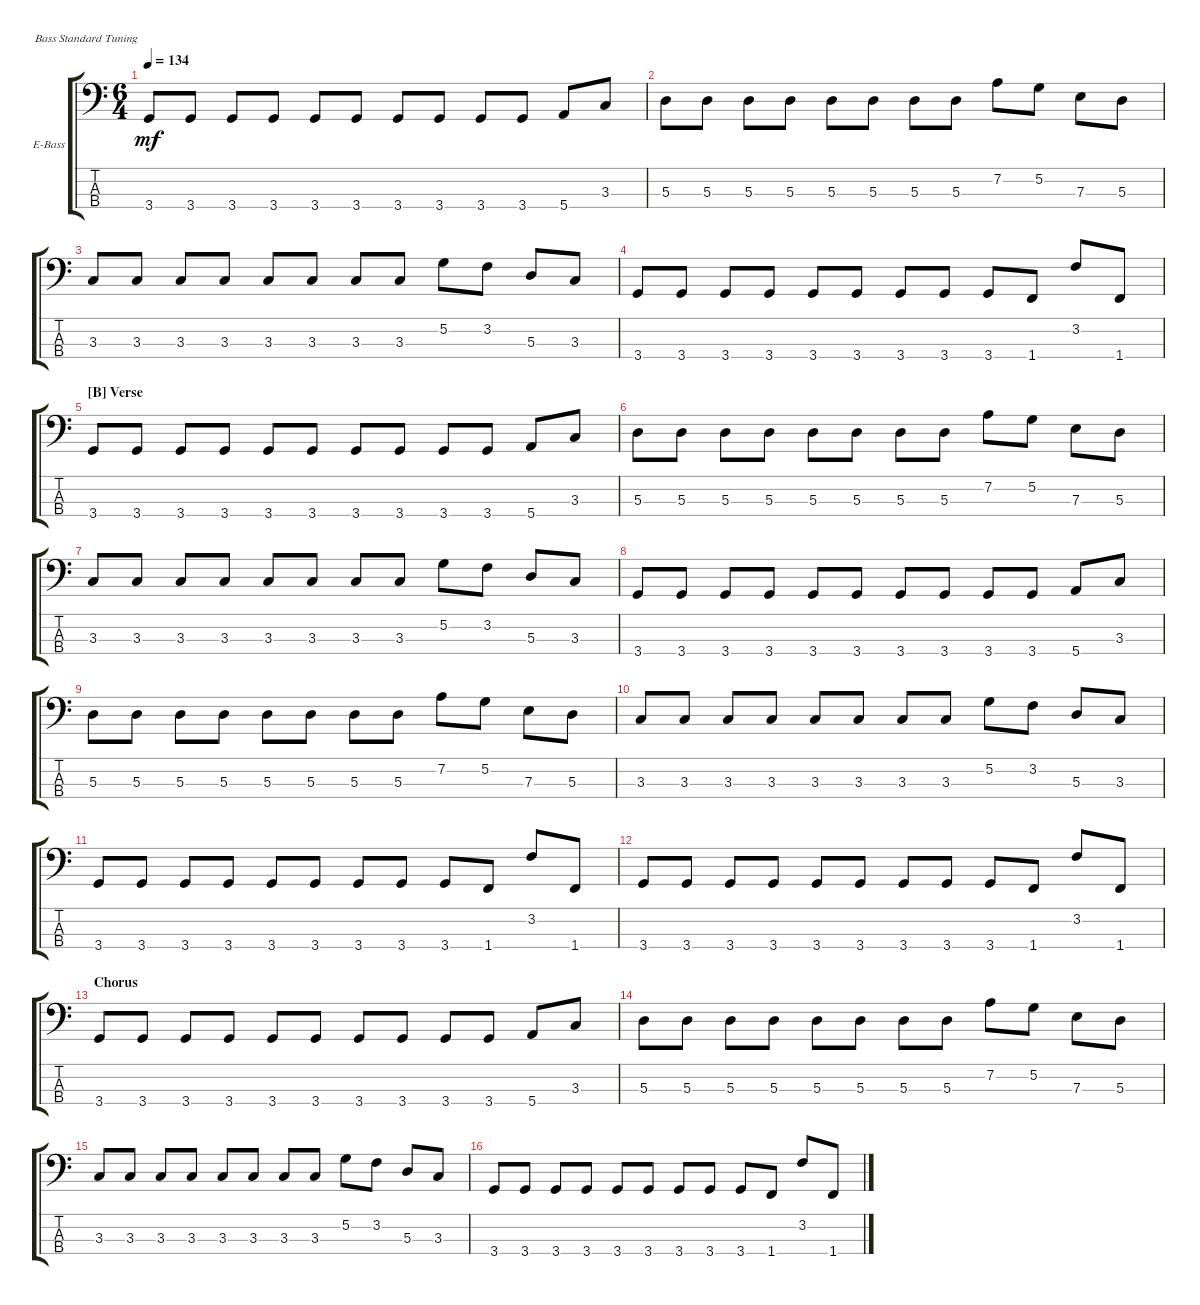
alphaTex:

\defaultSystemsLayout 4
\bracketExtendMode groupsimilarinstruments
\firstSystemTrackNameOrientation horizontal
\otherSystemsTrackNameOrientation horizontal
\track ("Electric Bass" "E-Bass") {instrument electricbassfinger}
\staff {score tabs}
\tuning (G2 D2 A1 E1)
\ts (6 4)
\tempo 134
\clef f4
\ks c
3.4.8{dy mf} 3.4.8 3.4.8 3.4.8 3.4.8 3.4.8 3.4.8 3.4.8 3.4.8 3.4.8 5.4.8 3.3.8 |
5.3.8 5.3.8 5.3.8 5.3.8 5.3.8 5.3.8 5.3.8 5.3.8 7.2.8 5.2.8 7.3.8 5.3.8 |
3.3.8 3.3.8 3.3.8 3.3.8 3.3.8 3.3.8 3.3.8 3.3.8 5.2.8 3.2.8 5.3.8 3.3.8 |
3.4.8 3.4.8 3.4.8 3.4.8 3.4.8 3.4.8 3.4.8 3.4.8 3.4.8 1.4.8 3.2.8 1.4.8 |
\section ("B" "Verse")
3.4.8 3.4.8 3.4.8 3.4.8 3.4.8 3.4.8 3.4.8 3.4.8 3.4.8 3.4.8 5.4.8 3.3.8 |
5.3.8 5.3.8 5.3.8 5.3.8 5.3.8 5.3.8 5.3.8 5.3.8 7.2.8 5.2.8 7.3.8 5.3.8 |
3.3.8 3.3.8 3.3.8 3.3.8 3.3.8 3.3.8 3.3.8 3.3.8 5.2.8 3.2.8 5.3.8 3.3.8 |
3.4.8 3.4.8 3.4.8 3.4.8 3.4.8 3.4.8 3.4.8 3.4.8 3.4.8 3.4.8 5.4.8 3.3.8 |
5.3.8 5.3.8 5.3.8 5.3.8 5.3.8 5.3.8 5.3.8 5.3.8 7.2.8 5.2.8 7.3.8 5.3.8 |
3.3.8 3.3.8 3.3.8 3.3.8 3.3.8 3.3.8 3.3.8 3.3.8 5.2.8 3.2.8 5.3.8 3.3.8 |
3.4.8 3.4.8 3.4.8 3.4.8 3.4.8 3.4.8 3.4.8 3.4.8 3.4.8 1.4.8 3.2.8 1.4.8 |
3.4.8 3.4.8 3.4.8 3.4.8 3.4.8 3.4.8 3.4.8 3.4.8 3.4.8 1.4.8 3.2.8 1.4.8 |
\section ("" "Chorus")
3.4.8 3.4.8 3.4.8 3.4.8 3.4.8 3.4.8 3.4.8 3.4.8 3.4.8 3.4.8 5.4.8 3.3.8 |
5.3.8 5.3.8 5.3.8 5.3.8 5.3.8 5.3.8 5.3.8 5.3.8 7.2.8 5.2.8 7.3.8 5.3.8 |
3.3.8 3.3.8 3.3.8 3.3.8 3.3.8 3.3.8 3.3.8 3.3.8 5.2.8 3.2.8 5.3.8 3.3.8 |
3.4.8 3.4.8 3.4.8 3.4.8 3.4.8 3.4.8 3.4.8 3.4.8 3.4.8 1.4.8 3.2.8 1.4.8
